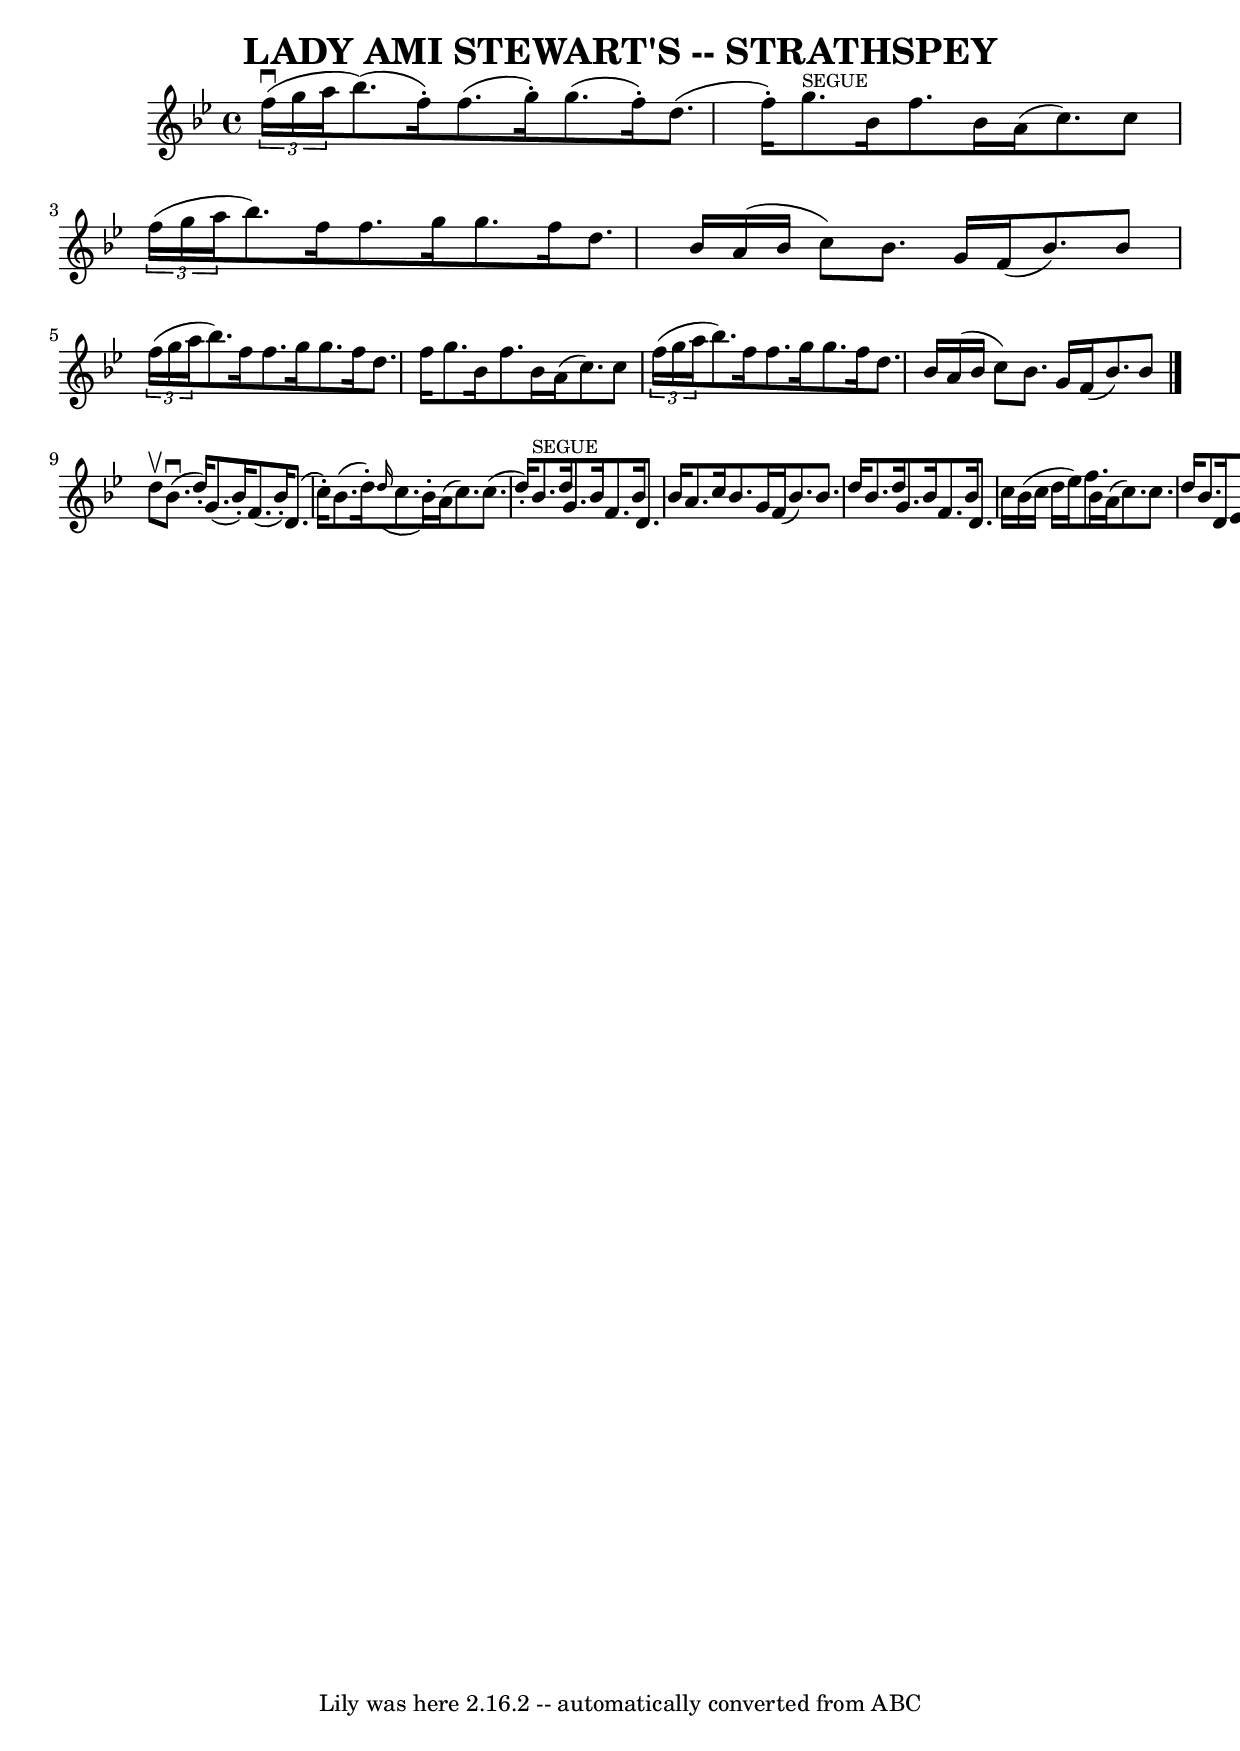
\version "2.16.2"
\include "Mammoth.ily"
\header {
  %% book = "Ryan's Mammoth Collection of Fiddle Tunes"
  crossRefNumber = "1"
  footnotes = ""
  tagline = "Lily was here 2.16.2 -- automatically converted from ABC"
  title = "LADY AMI STEWART'S -- STRATHSPEY"

}
voicedefault =  {


  \override Staff.TimeSignature #'style = #'C
  \time 4/4 
  \key bes \major     \times 2/3 { f''16 (^\downbow g''16 a''16 
				    				 }        |
  bes''8. () f''16-.) f''8. (g''16-.) g''8. (f''16-.) d''8. (f''16-.)   |
  g''8.^\segue bes'16  
  f''8. bes'16 a'16 (c''8.) c''8    \times 2/3 { f''16 (
						 g''16 a''16   					       }        |
  bes''8.) f''16 f''8. g''16       g''8. f''16 d''8. bes'16     |
  a'16 (bes'16 c''8)   
  bes'8. g'16 f'16 (bes'8.) bes'8    \times 2/3 { f''16 (g''16 
						  a''16   						}   |  |
  bes''8.) f''16 f''8. g''16       g''8. f''16 d''8. f''16     |
  g''8. bes'16 f''8.    
  bes'16 a'16 (c''8.) c''8    \times 2/3 { f''16 (g''16 a''16  
 					 }        |
  bes''8.) f''16 f''8. g''16 g''8. f''16       d''8. bes'16     |
  a'16 (bes'16 c''8) bes'8. g'16       f'16 (bes'8.) bes'8    \bar "|." d''8^\upbow        |
  
  bes'8. (^\downbow d''16-.) g'8. (bes'16-.) f'8. (bes'16-.)    d'8. (c''16-.)    |
  bes'8. (d''16-.)   \grace { d''16 
			       ( 			     } c''8. bes'16-.) a'16 (c''8.) c''8. (d''16-.)         |
  bes'8.^\segue d''16 g'8. bes'16 f'8. bes'16       d'8. bes'16     |
  a'8. c''16 bes'8. g'16 f'16 (bes'8. ) bes'8. d''16    | |
  bes'8. d''16 g'8.       bes'16 f'8. bes'16 d'8. c''16     |
  bes'16 (c''16       d''16 ees''16) f''8. bes'16 a'16 (c''8.) c''8. d''16     |
  bes'8. d'16 ees'8. f'16 g'8. a'16 bes'8.       g''16     |
  f''8. bes'16 a'8. g'16 f'16 (bes'8.)      bes'8    \bar " |."   

}

\score{
  <<

    \context Staff="default"
    {
      \voicedefault 
      
    }

  >>
  \layout {
    
  }
  \midi {
  }

}
